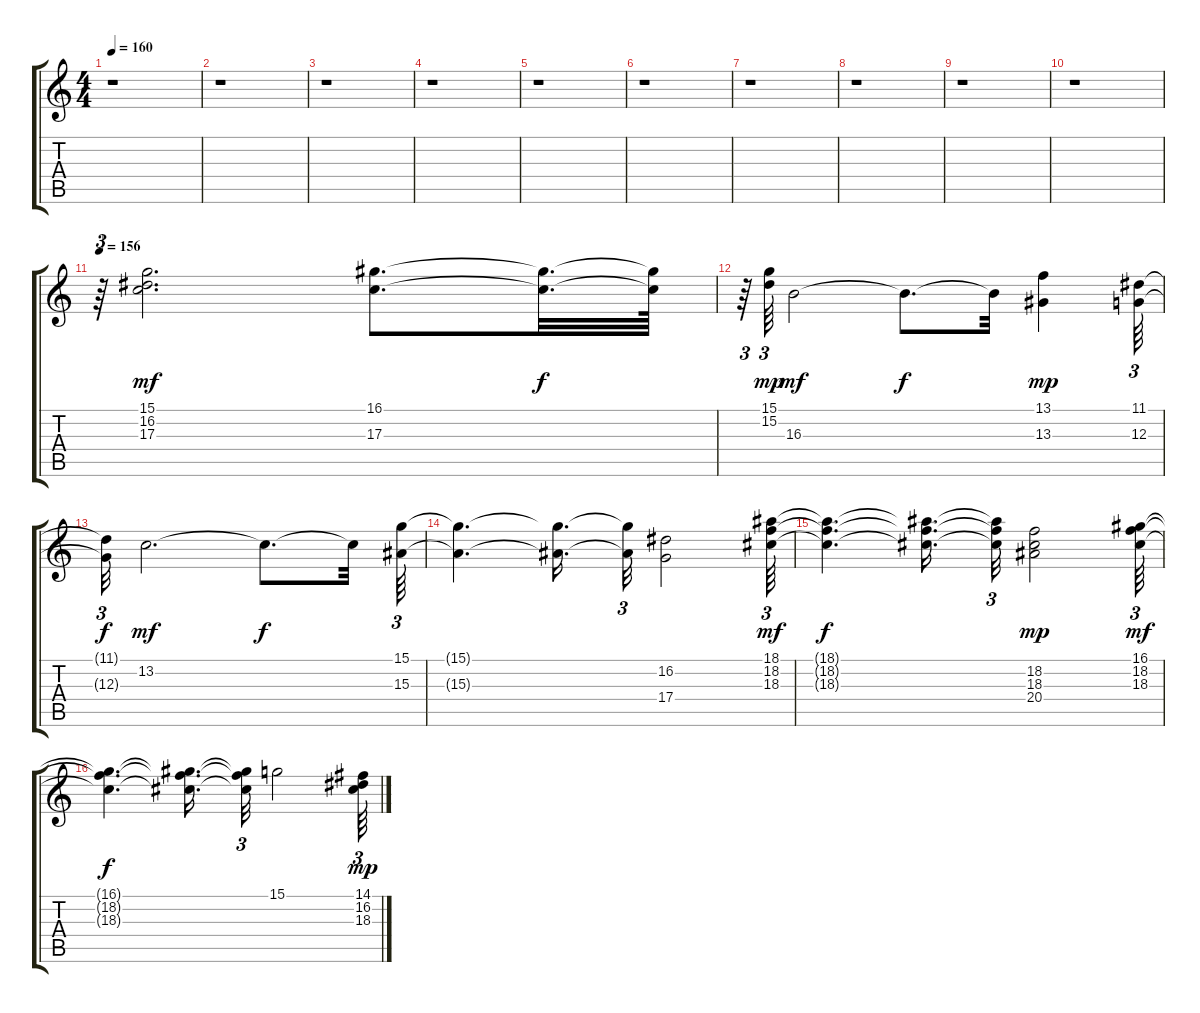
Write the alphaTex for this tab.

\track "" {instrument stringensemble2}
\staff {score tabs}
\tuning (E4 B3 G3 D3 A2 E2) {hide}
\ts (4 4)
\tempo 160
\clef g2
\ks c
r.1{dy mf} |
r.1 |
r.1 |
r.1 |
r.1 |
r.1 |
r.1 |
r.1 |
r.1 |
r.1 |
\tempo 156
r.64{tu (3 2)} (15.1 16.2 17.3).2{d} (16.1 17.3).8{d} (16.1{t} 17.3{t}).32{d dy f} (16.1{t} 17.3{t}).64 |
r.64{tu (3 2)} (15.1 15.2).64{tu (3 2) dy mp} 16.3.2{dy mf} 16.3{t}.8{d dy f} 16.3{t}.32 (13.1 13.3).4{dy mp} (11.1 12.3).64{tu (3 2)} |
(11.1{t} 12.3{t}).32{tu (3 2) dy f} 13.2.2{d dy mf} 13.2{t}.8{d dy f} 13.2{t}.32 (15.1 15.3).64{tu (3 2)} |
(15.1{t} 15.3{t}).4{d} (15.1{t} 15.3{t}).16{d} (15.1{t} 15.3{t}).32{tu (3 2)} (16.2 17.4).2 (18.1 18.2 18.3).64{tu (3 2) dy mf} |
(18.1{t} 18.2{t} 18.3{t}).4{d dy f} (18.1{t} 18.2{t} 18.3{t}).16{d} (18.1{t} 18.2{t} 18.3{t}).32{tu (3 2)} (18.2 18.3 20.4).2{dy mp} (16.1 18.2 18.3).64{tu (3 2) dy mf} |
(16.1{t} 18.2{t} 18.3{t}).4{d dy f} (16.1{t} 18.2{t} 18.3{t}).16{d} (16.1{t} 18.2{t} 18.3{t}).32{tu (3 2)} 15.1.2 (14.1 16.2 18.3).64{tu (3 2) dy mp}
